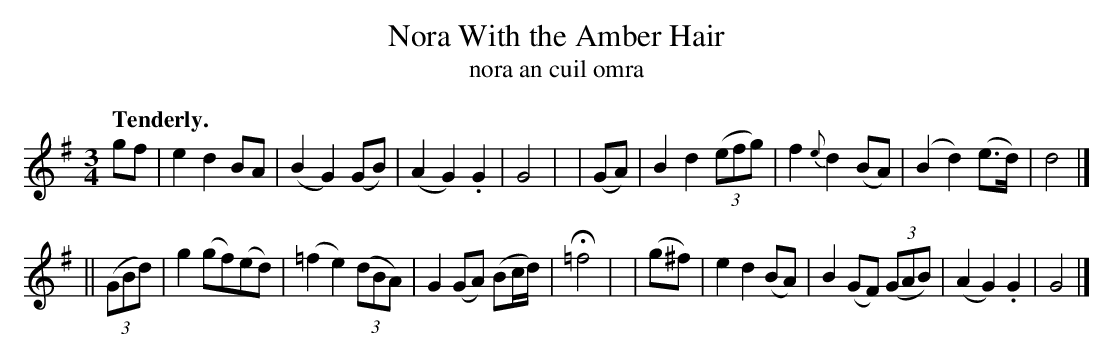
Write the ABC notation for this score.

X:1
T: Nora With the Amber Hair
T: nora an cuil omra
Q: "Tenderly."
M: 3/4
L: 1/8
K: G
gf | e2 d2 BA | (B2G2) (GB) | (A2 G2) .G2 | G4 |\
| (GA) | B2 d2 ((3efg) | f2 {e}d2 (BA) | (B2 d2) (e>d) | d4 |]
|| ((3GBd) | g2 (gf)(ed) | (=f2 e2) ((3dBA) | G2 (GA) (Bc/d/) | H=f4 |\
| (g^f) | e2 d2 (BA) | B2 (GF) ((3GAB) | (A2 G2) .G2 | G4 |]
